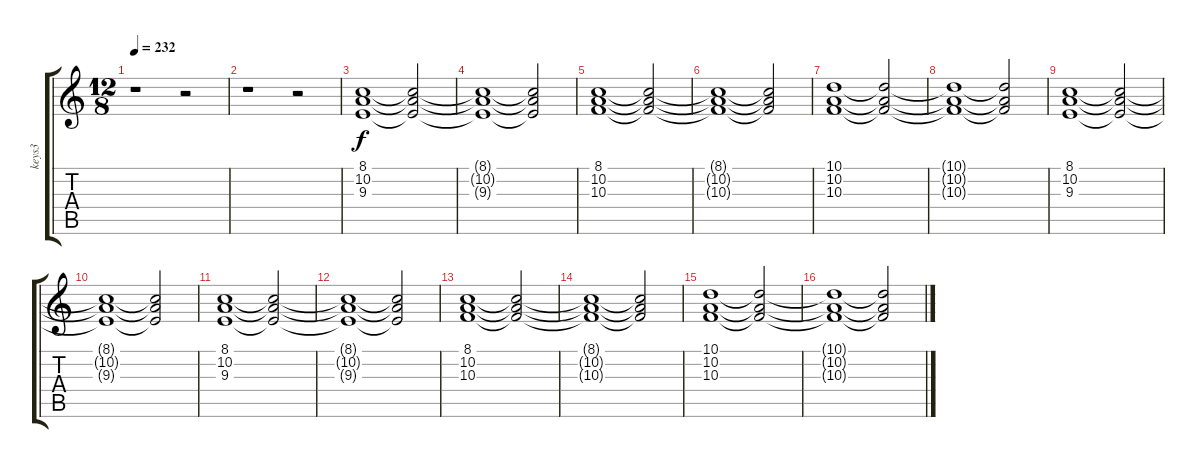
\track ("keys3" "keys3") {instrument drawbarorgan}
\staff {score tabs}
\tuning (E4 B3 G3 D3 A2 E2) {hide}
\ts (12 8)
\tempo 232
\clef g2
\ks c
r.1{dy f} r.2 |
r.1 r.2 |
(8.1 10.2 9.3).1 (8.1{t} 10.2{t} 9.3{t}).2 |
(8.1{t} 10.2{t} 9.3{t}).1 (8.1{t} 10.2{t} 9.3{t}).2 |
(8.1 10.2 10.3).1 (8.1{t} 10.2{t} 10.3{t}).2 |
(8.1{t} 10.2{t} 10.3{t}).1 (8.1{t} 10.2{t} 10.3{t}).2 |
(10.1 10.2 10.3).1 (10.1{t} 10.2{t} 10.3{t}).2 |
(10.1{t} 10.2{t} 10.3{t}).1 (10.1{t} 10.2{t} 10.3{t}).2 |
(8.1 10.2 9.3).1 (8.1{t} 10.2{t} 9.3{t}).2 |
(8.1{t} 10.2{t} 9.3{t}).1 (8.1{t} 10.2{t} 9.3{t}).2 |
(8.1 10.2 9.3).1 (8.1{t} 10.2{t} 9.3{t}).2 |
(8.1{t} 10.2{t} 9.3{t}).1 (8.1{t} 10.2{t} 9.3{t}).2 |
(8.1 10.2 10.3).1 (8.1{t} 10.2{t} 10.3{t}).2 |
(8.1{t} 10.2{t} 10.3{t}).1 (8.1{t} 10.2{t} 10.3{t}).2 |
(10.1 10.2 10.3).1 (10.1{t} 10.2{t} 10.3{t}).2 |
(10.1{t} 10.2{t} 10.3{t}).1 (10.1{t} 10.2{t} 10.3{t}).2
